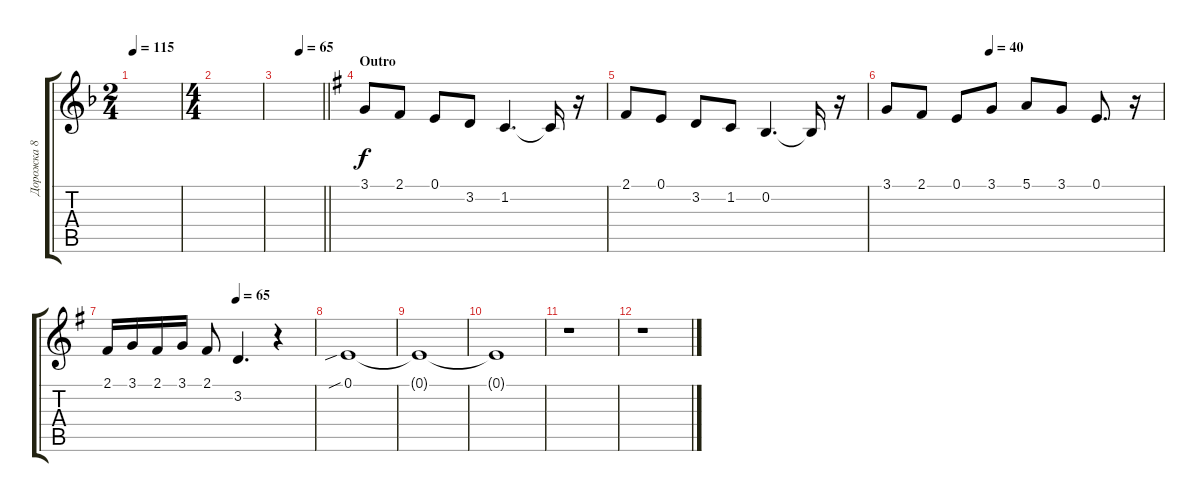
\track ("Дорожка 8" "Дорожка 8") {instrument choiraahs}
\staff {score tabs}
\tuning (E4 B3 G3 D3 A2 E2) {hide}
\ts (2 4)
\tempo 115
\clef g2
\ks dminor
|
\ts (4 4)
|
\tempo (65 0.5)
\barLineRight lightlight
|
\section ("" "Outro")
\ks eminor
3.1.8 2.1.8 0.1.8 3.2.8 1.2.4{d} 1.2{t}.16 r.16 |
2.1.8 0.1.8 3.2.8 1.2.8 0.2.4{d} 0.2{t}.16 r.16 |
\tempo (40 0.375)
3.1.8 2.1.8 0.1.8 3.1.8 5.1.8 3.1.8 0.1.8{d} r.16 |
\tempo (65 0.625)
2.1.16 3.1.16 2.1.16 3.1.16 2.1.8 3.2.4{d} r.4 |
0.1{sib}.1 |
0.1{t}.1 |
0.1{t}.1 |
r.1 |
r.1
